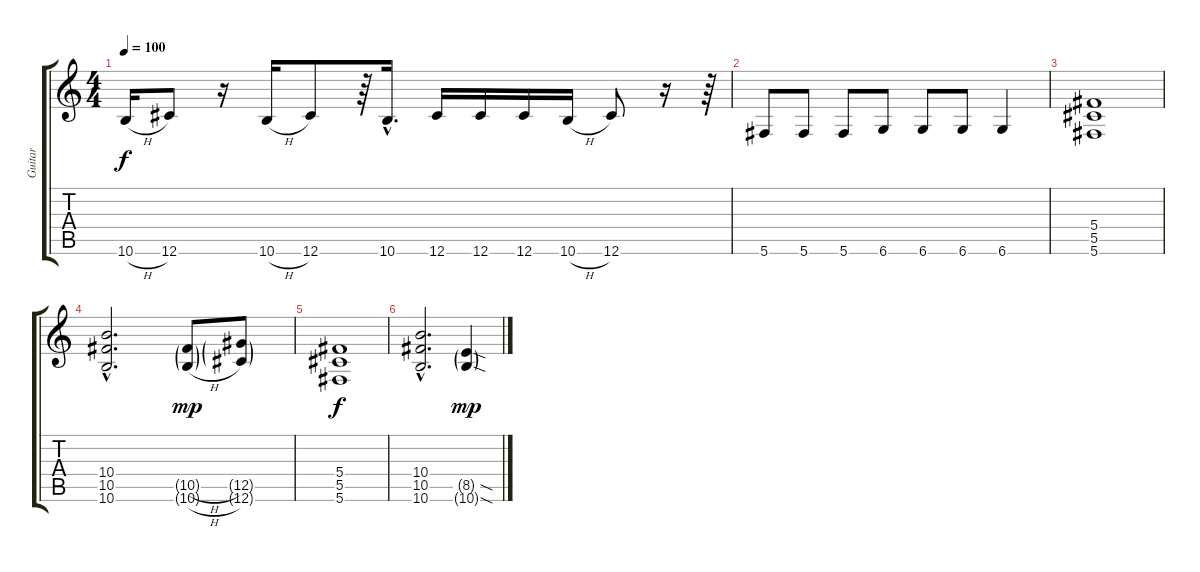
\track ("Guitar" "Guitar") {instrument distortionguitar}
\staff {score tabs}
\tuning (Eb4 Bb3 Gb3 Db3 Ab2 Db2) {hide}
\ts (4 4)
\tempo 100
\clef g2
\ks c
10.6{h}.16{dy f} 12.6.8 r.16 10.6{h}.16 12.6.8 r.64 10.6{hac}.16{d} 12.6.16 12.6.16 12.6.16 10.6{h}.16 12.6.8 r.16 r.64 |
5.6.8 5.6.8 5.6.8 6.6.8 6.6.8 6.6.8 6.6.4 |
(5.4 5.5 5.6).1 |
(10.4{hac} 10.5{hac} 10.6{hac}).2{d} (10.5{h g} 10.6{h g}).8{dy mp} (12.5{g} 12.6{g}).8 |
(5.4 5.5 5.6).1{dy f} |
(10.4{hac} 10.5{hac} 10.6{hac}).2{d} (8.5{sod g} 10.6{sod g}).4{dy mp}
